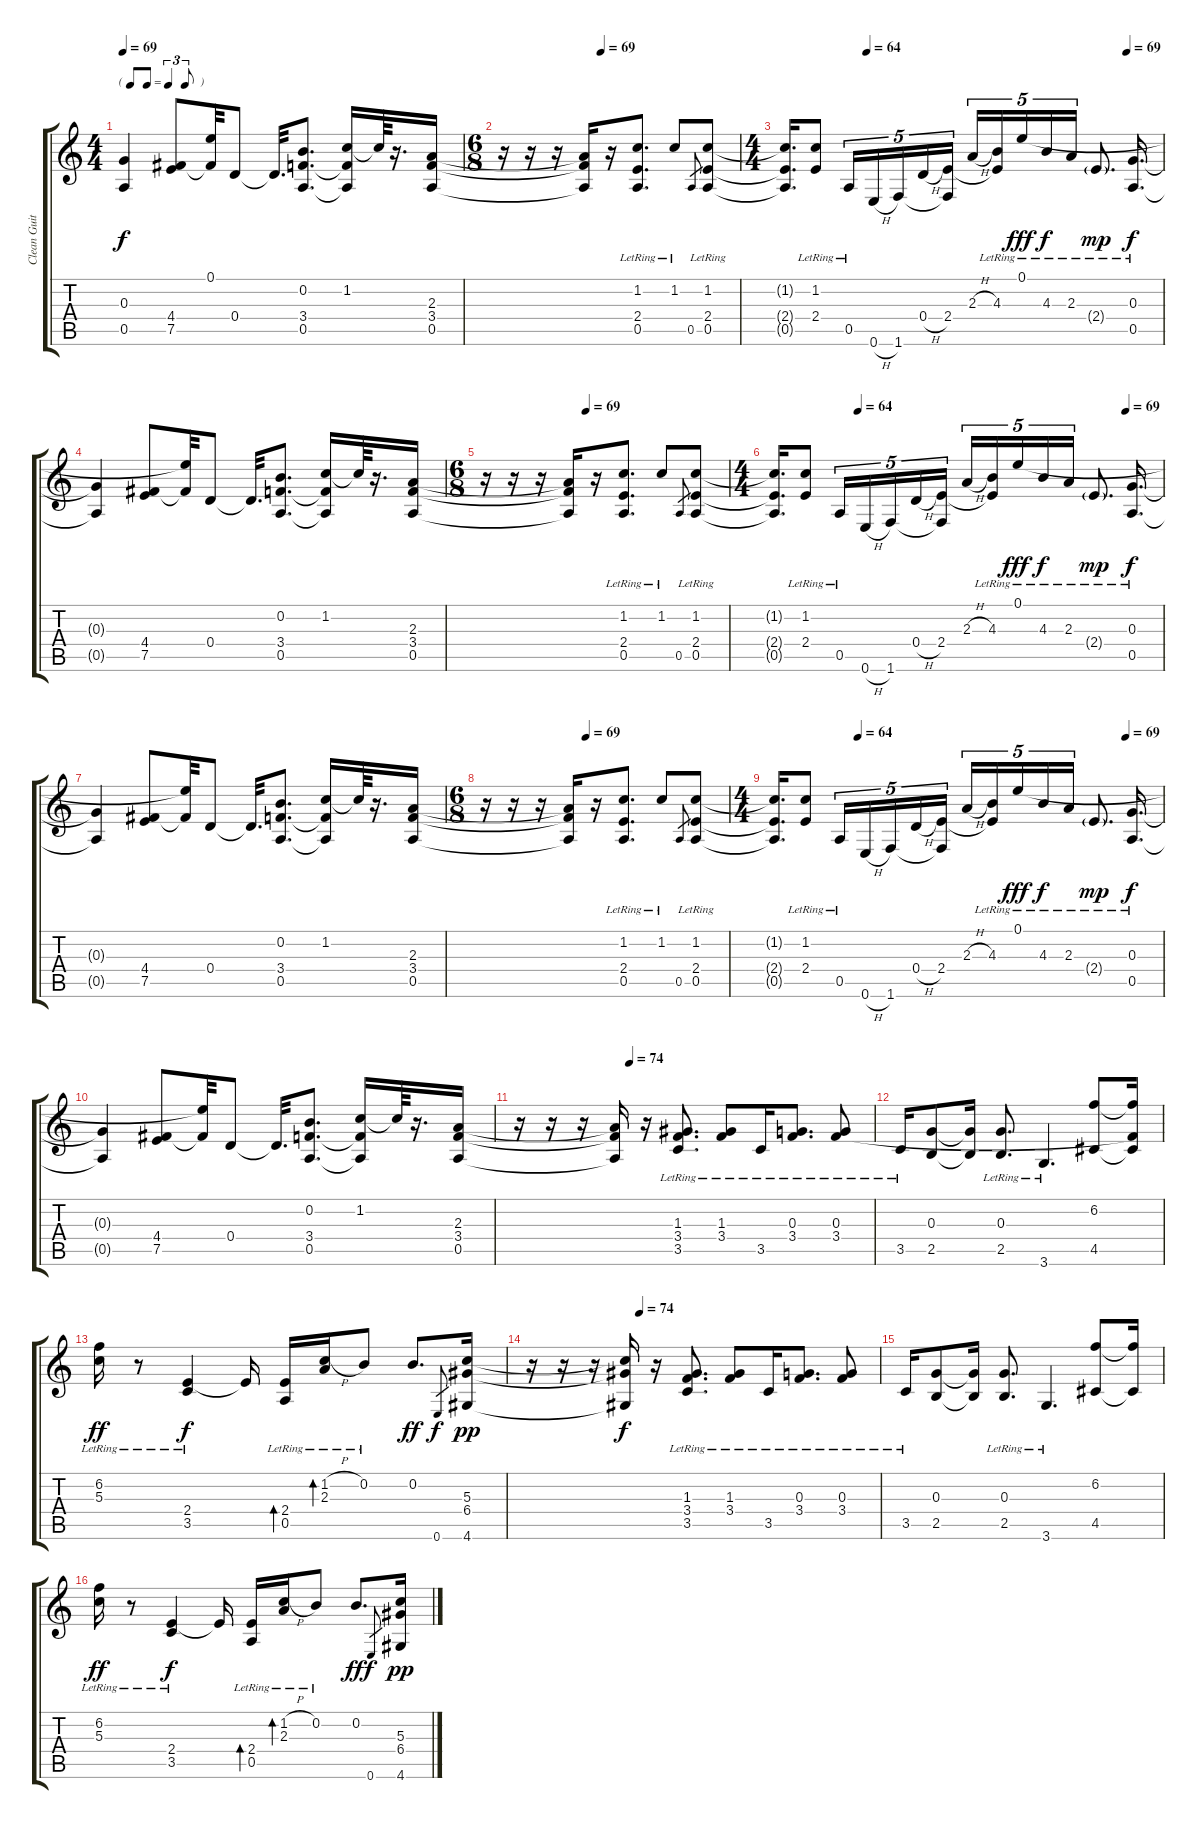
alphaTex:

\track ("Clean Guitar" "Clean Guit") {instrument electricguitarjazz}
\staff {score tabs}
\tuning (E4 B3 G3 D3 A2 E2) {hide}
\ts (4 4)
\tf triplet8th
\tempo 69
\clef g2
\ks c
(0.3{t} 0.5{t}).4{dy f} (4.4 7.5).8 (0.1{t} 4.4{t}).32 0.4.8 0.4{t}.32{d} (0.2 3.4 0.5).8{d} (1.2 3.4{t} 0.5{t}).16 1.2{t}.64 r.16{d} (2.3 3.4 0.5).16 |
\ts (6 8)
\tempo (69 0.4166666666666667)
r.16 r.16 r.16 (2.3{t} 3.4{t} 0.5{t}).16 r.16 (1.2{lr} 2.4{lr} 0.5{lr}).8{d} 1.2{lr}.8 0.5.8{gr} (1.2{lr} 2.4{lr} 0.5{lr}).8 |
\ts (4 4)
\tempo (64 0.21875)
\tempo (69 0.90625)
(1.2{t} 2.4{t} 0.5{t}).16{d} (1.2{lr} 2.4{lr}).8 0.5{lr}.16{tu (5 4)} 0.6{h}.16{tu (5 4)} 1.6.16{tu (5 4)} 0.4{h}.16{tu (5 4)} (2.4 1.6{t}).16{tu (5 4)} 2.3{h}.16{tu (5 4)} (4.3{lr} 2.4{t}).16{tu (5 4)} 0.1{lr}.16{tu (5 4) dy fff} 4.3{lr}.16{tu (5 4) dy f} 2.3{lr}.16{tu (5 4)} 2.4{g lr}.8{d dy mp} (0.3{lr} 0.5{lr}).16{d dy f} |
(0.3{t} 0.5{t}).4 (4.4 7.5).8 (0.1{t} 4.4{t}).32 0.4.8 0.4{t}.32{d} (0.2 3.4 0.5).8{d} (1.2 3.4{t} 0.5{t}).16 1.2{t}.64 r.16{d} (2.3 3.4 0.5).16 |
\ts (6 8)
\tempo (69 0.4166666666666667)
r.16 r.16 r.16 (2.3{t} 3.4{t} 0.5{t}).16 r.16 (1.2{lr} 2.4{lr} 0.5{lr}).8{d} 1.2{lr}.8 0.5.8{gr} (1.2{lr} 2.4{lr} 0.5{lr}).8 |
\ts (4 4)
\tempo (64 0.21875)
\tempo (69 0.90625)
(1.2{t} 2.4{t} 0.5{t}).16{d} (1.2{lr} 2.4{lr}).8 0.5{lr}.16{tu (5 4)} 0.6{h}.16{tu (5 4)} 1.6.16{tu (5 4)} 0.4{h}.16{tu (5 4)} (2.4 1.6{t}).16{tu (5 4)} 2.3{h}.16{tu (5 4)} (4.3{lr} 2.4{t}).16{tu (5 4)} 0.1{lr}.16{tu (5 4) dy fff} 4.3{lr}.16{tu (5 4) dy f} 2.3{lr}.16{tu (5 4)} 2.4{g lr}.8{d dy mp} (0.3{lr} 0.5{lr}).16{d dy f} |
(0.3{t} 0.5{t}).4 (4.4 7.5).8 (0.1{t} 4.4{t}).32 0.4.8 0.4{t}.32{d} (0.2 3.4 0.5).8{d} (1.2 3.4{t} 0.5{t}).16 1.2{t}.64 r.16{d} (2.3 3.4 0.5).16 |
\ts (6 8)
\tempo (69 0.4166666666666667)
r.16 r.16 r.16 (2.3{t} 3.4{t} 0.5{t}).16 r.16 (1.2{lr} 2.4{lr} 0.5{lr}).8{d} 1.2{lr}.8 0.5.8{gr} (1.2{lr} 2.4{lr} 0.5{lr}).8 |
\ts (4 4)
\tempo (64 0.21875)
\tempo (69 0.90625)
(1.2{t} 2.4{t} 0.5{t}).16{d} (1.2{lr} 2.4{lr}).8 0.5{lr}.16{tu (5 4)} 0.6{h}.16{tu (5 4)} 1.6.16{tu (5 4)} 0.4{h}.16{tu (5 4)} (2.4 1.6{t}).16{tu (5 4)} 2.3{h}.16{tu (5 4)} (4.3{lr} 2.4{t}).16{tu (5 4)} 0.1{lr}.16{tu (5 4) dy fff} 4.3{lr}.16{tu (5 4) dy f} 2.3{lr}.16{tu (5 4)} 2.4{g lr}.8{d dy mp} (0.3{lr} 0.5{lr}).16{d dy f} |
(0.3{t} 0.5{t}).4 (4.4 7.5).8 (0.1{t} 4.4{t}).32 0.4.8 0.4{t}.32{d} (0.2 3.4 0.5).8{d} (1.2 3.4{t} 0.5{t}).16 1.2{t}.64 r.16{d} (2.3 3.4 0.5).16 |
\tempo (74 0.3125)
r.16 r.16 r.16 (2.3{t} 3.4{t} 0.5{t}).16 r.16 (1.3{lr} 3.4{lr} 3.5{lr}).8{d} (1.3{lr} 3.4{lr}).8 3.5{lr}.16 (0.3{lr} 3.4{lr}).8{d} (0.3{lr} 3.4{lr}).8 |
3.5{lr}.16 (0.3 2.5).8 (0.3{t} 2.5{t}).16 (0.3{lr} 2.5{lr}).8{d} 3.6{lr}.4{d} (6.2 4.5).8 (6.2{t} 3.4{t} 4.5{t}).16 |
(6.2{lr} 5.3{lr}).16{dy ff} r.8 (2.4 3.5{lr}).4{dy f} 2.4{t}.16 (2.4{lr} 0.5{lr}).16{bd 480} (1.2{h} 2.3{lr}).16{bd 480} 0.2{lr}.8 0.2.8{d dy ff} 0.6.8{gr dy f} (5.3 6.4 4.6).16{dy pp} |
\tempo (74 0.3125)
r.16 r.16 r.16 (5.3{t} 6.4{t} 4.6{t}).16{dy f} r.16 (1.3{lr} 3.4{lr} 3.5{lr}).8{d} (1.3{lr} 3.4{lr}).8 3.5{lr}.16 (0.3{lr} 3.4{lr}).8{d} (0.3{lr} 3.4{lr}).8 |
3.5{lr}.16 (0.3 2.5).8 (0.3{t} 2.5{t}).16 (0.3{lr} 2.5{lr}).8{d} 3.6{lr}.4{d} (6.2 4.5).8 (6.2{t} 4.5{t}).16 |
(6.2{lr} 5.3{lr}).16{dy ff} r.8 (2.4 3.5{lr}).4{dy f} 2.4{t}.16 (2.4{lr} 0.5{lr}).16{bd 480} (1.2{h} 2.3{lr}).16{bd 480} 0.2{lr}.8 0.2.8{d dy ff} 0.6.8{gr dy f} (5.3 6.4 4.6).16{dy pp}
